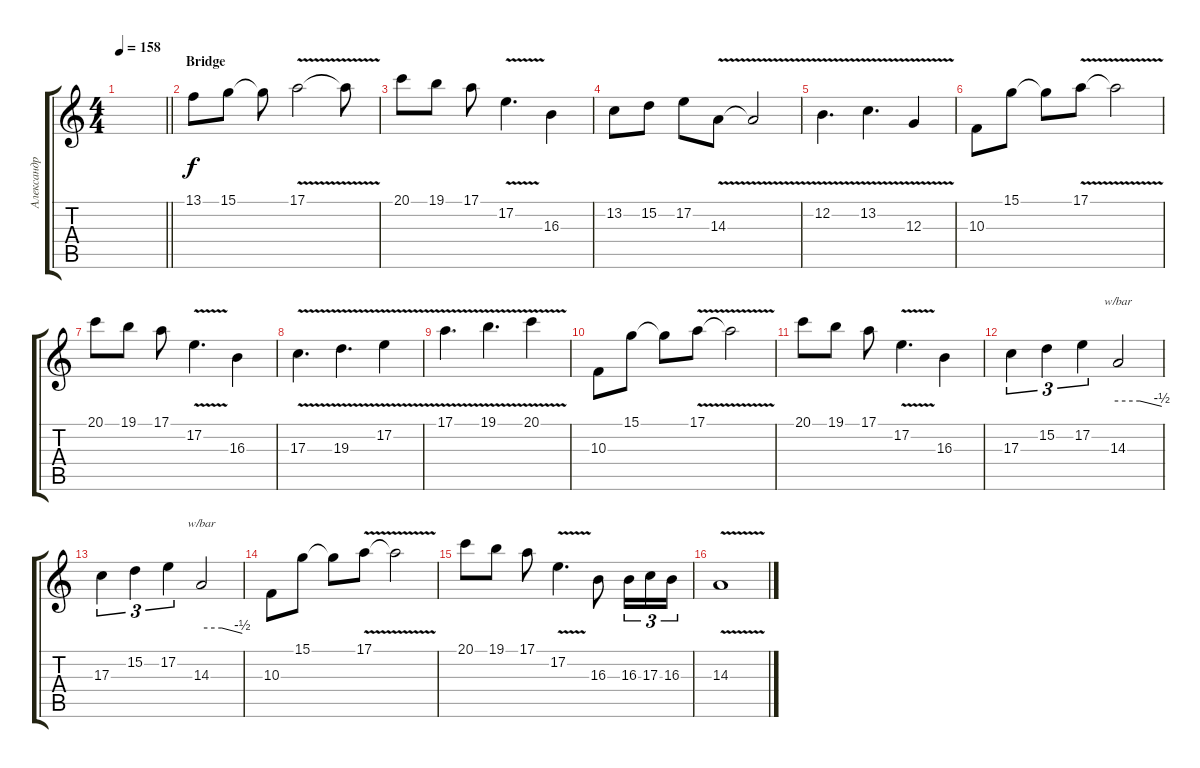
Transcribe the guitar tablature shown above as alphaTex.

\track ("Александр \"Wish\" Андрюхин" "Александр ") {instrument piccolo}
\staff {score tabs}
\tuning (E4 B3 G3 D3 A2 E2) {hide}
\ts (4 4)
\tempo 158
\clef g2
\barLineRight lightlight
\ks c
|
\section ("" "Bridge")
13.1.8 15.1.8 15.1{t}.8 17.1{v}.2 17.1{t}.8 |
20.1.8 19.1.8 17.1.8 17.2{v}.4{d} 16.3.4 |
13.2.8 15.2.8 17.2.8 14.3{v}.8 14.3{t}.2 |
12.2{v}.4{d} 13.2{v}.4{d} 12.3{v}.4 |
10.3.8 15.1.8 15.1{t}.8 17.1{v}.8 17.1{t}.2 |
20.1.8 19.1.8 17.1.8 17.2{v}.4{d} 16.3.4 |
17.3{v}.4{d} 19.3{v}.4{d} 17.2{v}.4 |
17.1{v}.4{d} 19.1{v}.4{d} 20.1{v}.4 |
10.3.8 15.1.8 15.1{t}.8 17.1{v}.8 17.1{t}.2 |
20.1.8 19.1.8 17.1.8 17.2{v}.4{d} 16.3.4 |
17.3.4{tu (3 2)} 15.2.4{tu (3 2)} 17.2.4{tu (3 2)} 14.3.2{tbe (custom default 0 0 30 0 60 -2)} |
17.3.4{tu (3 2)} 15.2.4{tu (3 2)} 17.2.4{tu (3 2)} 14.3.2{tbe (custom default 0 0 30 0 60 -2)} |
10.3.8 15.1.8 15.1{t}.8 17.1{v}.8 17.1{t}.2 |
20.1.8 19.1.8 17.1.8 17.2{v}.4{d} 16.3.8 16.3.16{tu (3 2)} 17.3.16{tu (3 2)} 16.3.16{tu (3 2)} |
14.3{v}.1
